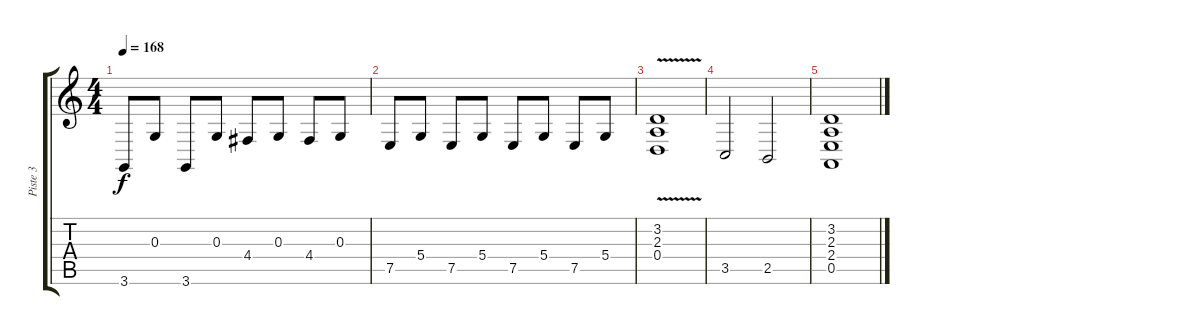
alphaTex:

\track ("Piste 3" "Piste 3") {instrument viola}
\staff {score tabs}
\tuning (E4 B3 G3 D3 A2 E2) {hide}
\ts (4 4)
\tempo 168
\clef g2
\ks c
3.6.8{dy f} 0.3.8 3.6.8 0.3.8 4.4.8 0.3.8 4.4.8 0.3.8 |
7.5.8 5.4.8 7.5.8 5.4.8 7.5.8 5.4.8 7.5.8 5.4.8 |
(3.2{v} 2.3{v} 0.4{v}).1{volume 12} |
3.5.2 2.5.2 |
(3.2 2.3 2.4 0.5).1
